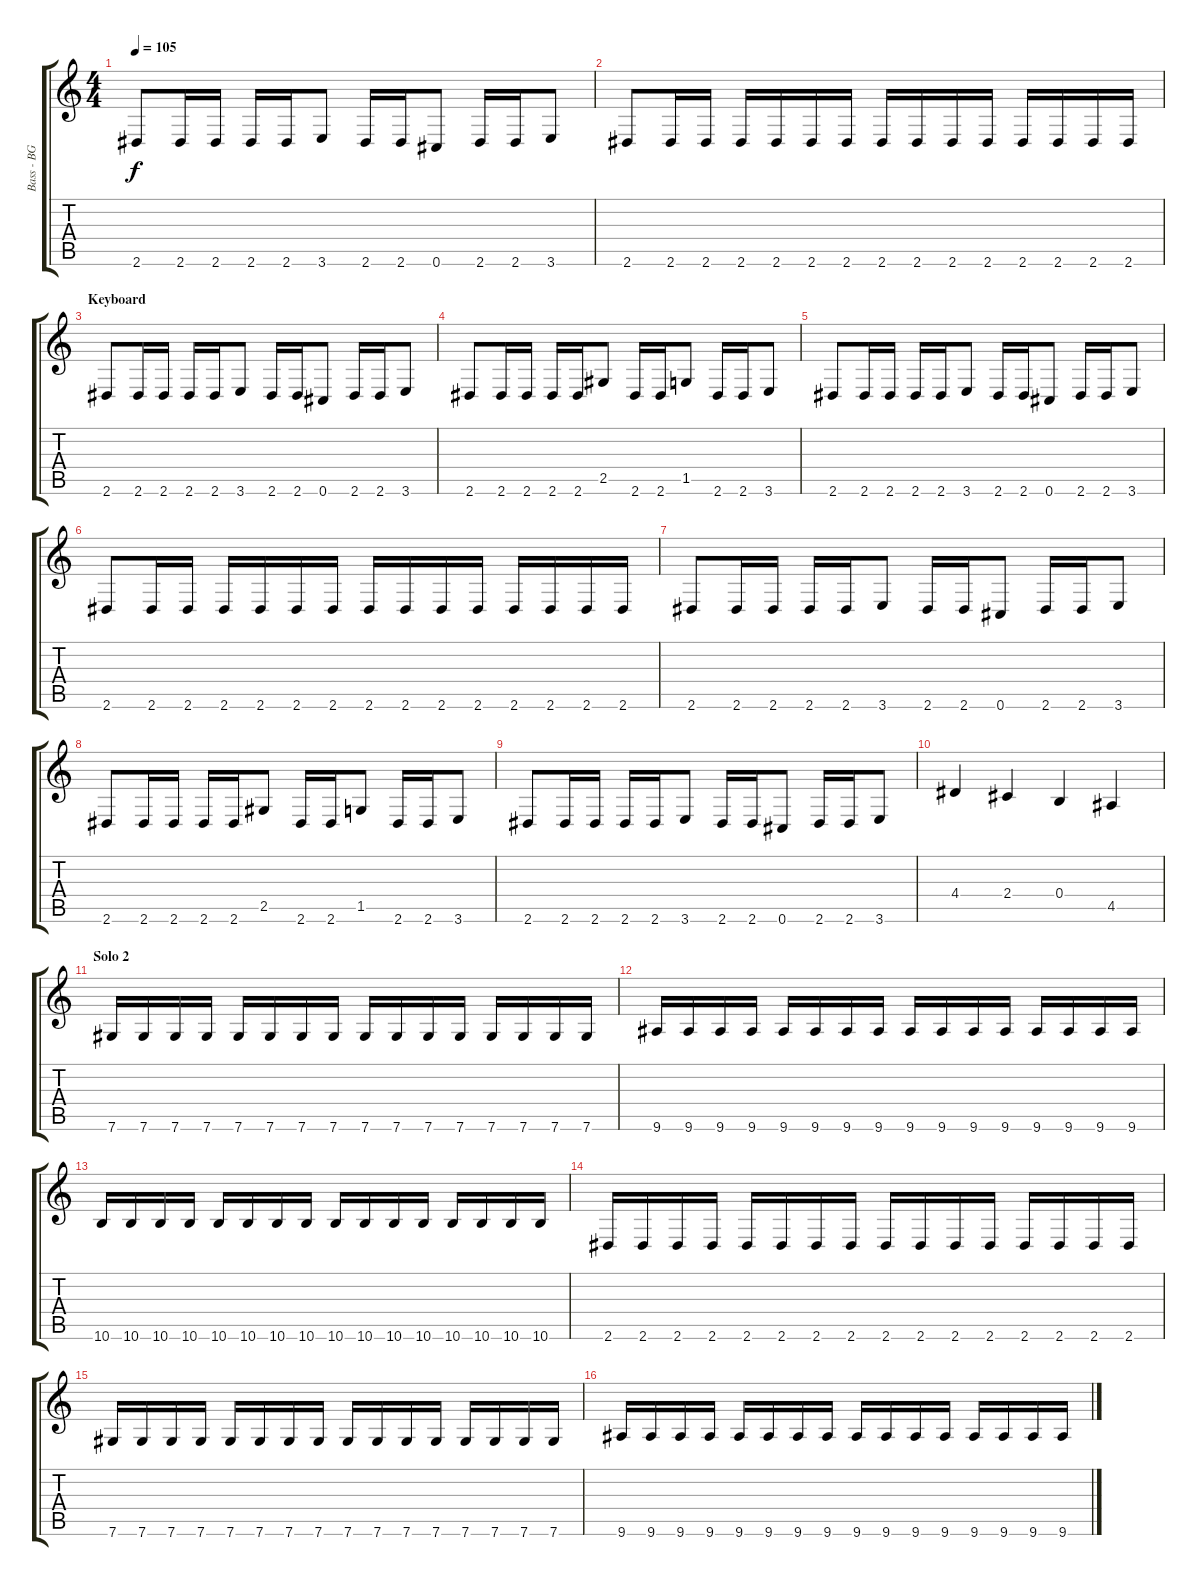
\track ("Bass - BG" "Bass - BG") {instrument electricbassfinger}
\staff {score tabs}
\tuning (Db4 Ab3 E3 B2 Gb2 Db2) {hide}
\ts (4 4)
\tempo 105
\clef g2
\ks c
2.6.8{dy f} 2.6.16 2.6.16 2.6.16 2.6.16 3.6.8 2.6.16 2.6.16 0.6.8 2.6.16 2.6.16 3.6.8 |
2.6.8 2.6.16 2.6.16 2.6.16 2.6.16 2.6.16 2.6.16 2.6.16 2.6.16 2.6.16 2.6.16 2.6.16 2.6.16 2.6.16 2.6.16 |
\section ("" "Keyboard")
2.6.8 2.6.16 2.6.16 2.6.16 2.6.16 3.6.8 2.6.16 2.6.16 0.6.8 2.6.16 2.6.16 3.6.8 |
2.6.8 2.6.16 2.6.16 2.6.16 2.6.16 2.5.8 2.6.16 2.6.16 1.5.8 2.6.16 2.6.16 3.6.8 |
2.6.8 2.6.16 2.6.16 2.6.16 2.6.16 3.6.8 2.6.16 2.6.16 0.6.8 2.6.16 2.6.16 3.6.8 |
2.6.8 2.6.16 2.6.16 2.6.16 2.6.16 2.6.16 2.6.16 2.6.16 2.6.16 2.6.16 2.6.16 2.6.16 2.6.16 2.6.16 2.6.16 |
2.6.8 2.6.16 2.6.16 2.6.16 2.6.16 3.6.8 2.6.16 2.6.16 0.6.8 2.6.16 2.6.16 3.6.8 |
2.6.8 2.6.16 2.6.16 2.6.16 2.6.16 2.5.8 2.6.16 2.6.16 1.5.8 2.6.16 2.6.16 3.6.8 |
2.6.8 2.6.16 2.6.16 2.6.16 2.6.16 3.6.8 2.6.16 2.6.16 0.6.8 2.6.16 2.6.16 3.6.8 |
4.4.4 2.4.4 0.4.4 4.5.4 |
\section ("" "Solo 2")
7.6.16 7.6.16 7.6.16 7.6.16 7.6.16 7.6.16 7.6.16 7.6.16 7.6.16 7.6.16 7.6.16 7.6.16 7.6.16 7.6.16 7.6.16 7.6.16 |
9.6.16 9.6.16 9.6.16 9.6.16 9.6.16 9.6.16 9.6.16 9.6.16 9.6.16 9.6.16 9.6.16 9.6.16 9.6.16 9.6.16 9.6.16 9.6.16 |
10.6.16 10.6.16 10.6.16 10.6.16 10.6.16 10.6.16 10.6.16 10.6.16 10.6.16 10.6.16 10.6.16 10.6.16 10.6.16 10.6.16 10.6.16 10.6.16 |
2.6.16 2.6.16 2.6.16 2.6.16 2.6.16 2.6.16 2.6.16 2.6.16 2.6.16 2.6.16 2.6.16 2.6.16 2.6.16 2.6.16 2.6.16 2.6.16 |
7.6.16 7.6.16 7.6.16 7.6.16 7.6.16 7.6.16 7.6.16 7.6.16 7.6.16 7.6.16 7.6.16 7.6.16 7.6.16 7.6.16 7.6.16 7.6.16 |
9.6.16 9.6.16 9.6.16 9.6.16 9.6.16 9.6.16 9.6.16 9.6.16 9.6.16 9.6.16 9.6.16 9.6.16 9.6.16 9.6.16 9.6.16 9.6.16
